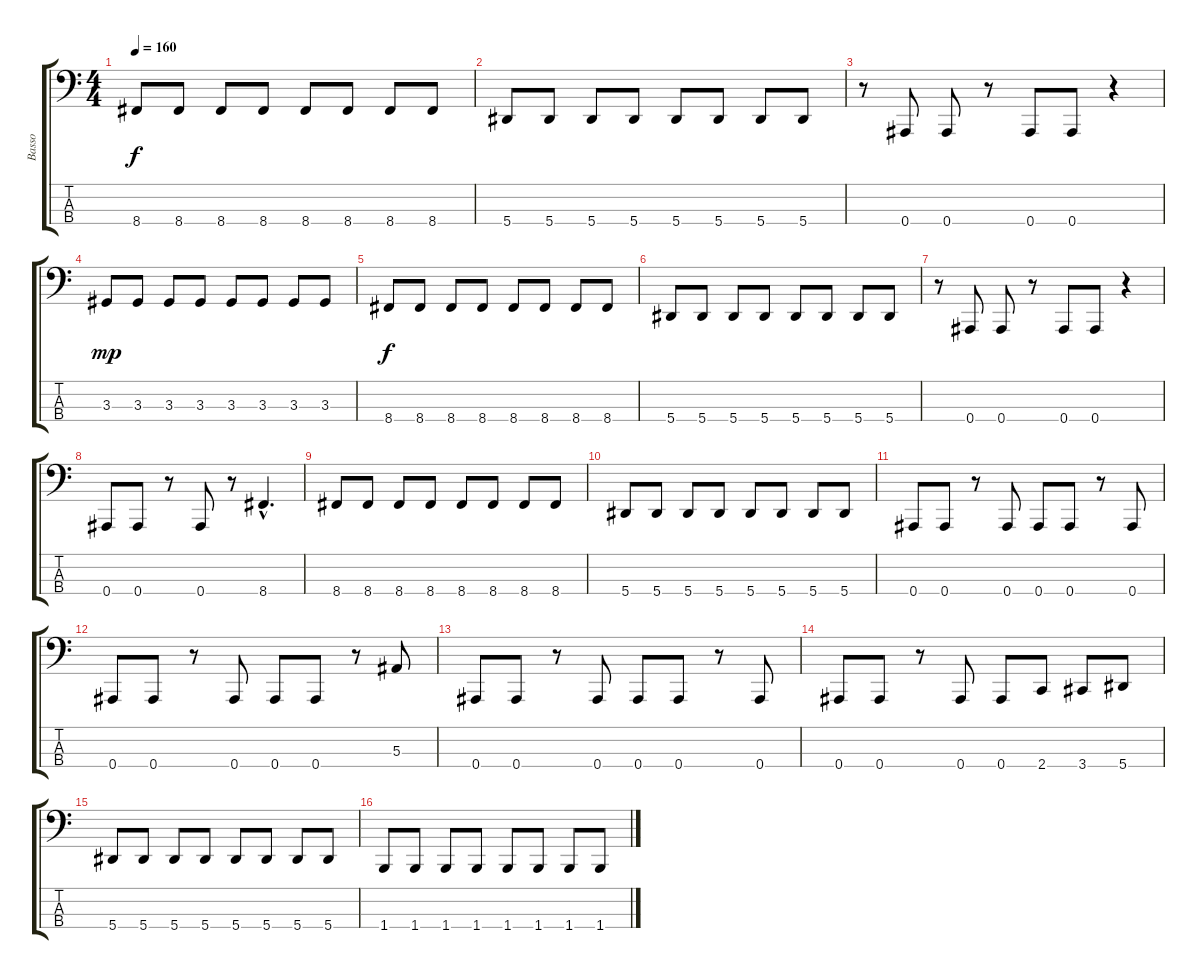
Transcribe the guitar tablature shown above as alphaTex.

\track ("Basso" "Basso") {instrument slapbass1}
\staff {score tabs}
\tuning (Eb2 Bb1 F1 Bb0) {hide}
\ts (4 4)
\tempo 160
\clef f4
\ks c
8.4.8{dy f} 8.4.8 8.4.8 8.4.8 8.4.8 8.4.8 8.4.8 8.4.8 |
5.4.8 5.4.8 5.4.8 5.4.8 5.4.8 5.4.8 5.4.8 5.4.8 |
r.8 0.4.8 0.4.8 r.8 0.4.8 0.4.8 r.4 |
3.3.8{dy mp} 3.3.8 3.3.8 3.3.8 3.3.8 3.3.8 3.3.8 3.3.8 |
8.4.8{dy f} 8.4.8 8.4.8 8.4.8 8.4.8 8.4.8 8.4.8 8.4.8 |
5.4.8 5.4.8 5.4.8 5.4.8 5.4.8 5.4.8 5.4.8 5.4.8 |
r.8 0.4.8 0.4.8 r.8 0.4.8 0.4.8 r.4 |
0.4.8 0.4.8 r.8 0.4.8 r.8 8.4{hac}.4{d} |
8.4.8 8.4.8 8.4.8 8.4.8 8.4.8 8.4.8 8.4.8 8.4.8 |
5.4.8 5.4.8 5.4.8 5.4.8 5.4.8 5.4.8 5.4.8 5.4.8 |
0.4.8 0.4.8 r.8 0.4.8 0.4.8 0.4.8 r.8 0.4.8 |
0.4.8 0.4.8 r.8 0.4.8 0.4.8 0.4.8 r.8 5.3.8 |
0.4.8 0.4.8 r.8 0.4.8 0.4.8 0.4.8 r.8 0.4.8 |
0.4.8 0.4.8 r.8 0.4.8 0.4.8 2.4.8 3.4.8 5.4.8 |
5.4.8 5.4.8 5.4.8 5.4.8 5.4.8 5.4.8 5.4.8 5.4.8 |
1.4.8 1.4.8 1.4.8 1.4.8 1.4.8 1.4.8 1.4.8 1.4.8
